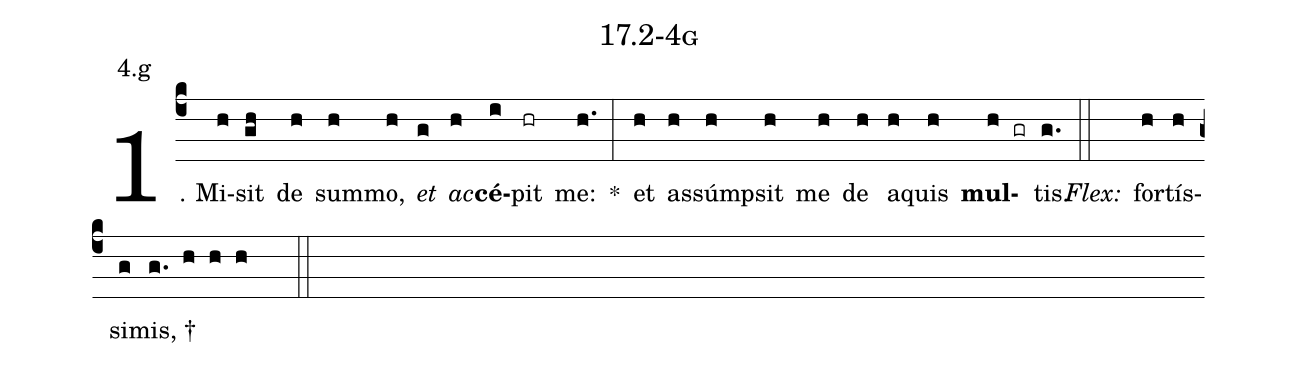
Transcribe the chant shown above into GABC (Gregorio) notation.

name: 17.2-4g;
annotation: 4.g;
%%
(c4)1. Mi(h)sit(gh) de(h) sum(h)mo,(h) <i>et</i>(g) <i>ac</i>(h)<b>cé</b>(i)pit(hr) me:(h.) *(:) et(h) as(h)súmp(h)sit(h) me(h) de(h) a(h)quis(h) <b>mul</b>(h gr)tis.(g.) (::)
<i>Flex:</i>()  for(h)tís(h)si(g)mis, †(g. h h h  ::)

%E(h) u(h) o(h) u(h) a(h) e.(g.) (::)
